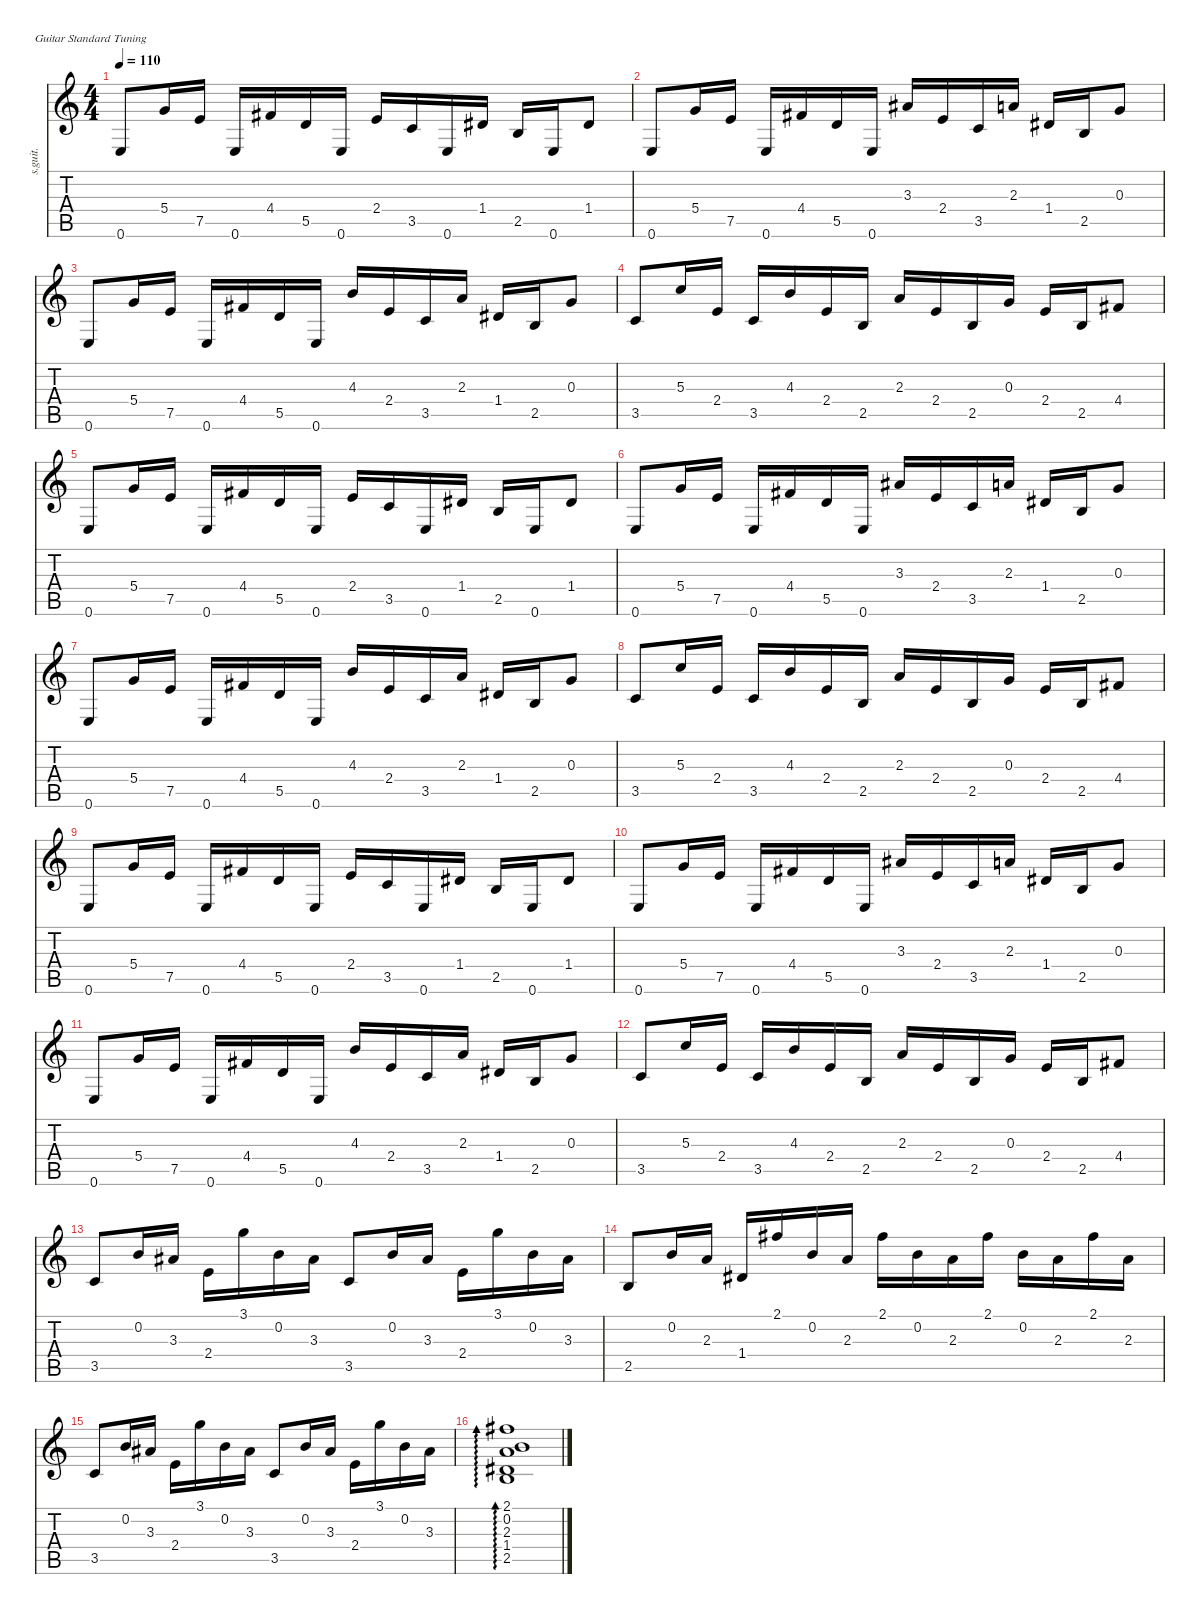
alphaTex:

\defaultSystemsLayout 4
\hideDynamics
\bracketExtendMode nobrackets
\otherSystemsTrackNameOrientation horizontal
\track ("Steel Guitar" "s.guit.") {instrument acousticguitarsteel}
\staff {score tabs}
\tuning (E4 B3 G3 D3 A2 E2)
\ts (4 4)
\tempo 110
\clef g2
\ks c
0.6.8{dy mf} 5.4.16 7.5.16 0.6.16 4.4{acc #}.16 5.5.16 0.6.16 2.4.16 3.5.16 0.6.16 1.4{acc #}.16 2.5.16 0.6.16 1.4{acc #}.8 |
0.6.8 5.4.16 7.5.16 0.6.16 4.4{acc #}.16 5.5.16 0.6.16 3.3{acc #}.16 2.4.16 3.5.16 2.3.16 1.4{acc #}.16 2.5.16 0.3.8 |
0.6.8 5.4.16 7.5.16 0.6.16 4.4{acc #}.16 5.5.16 0.6.16 4.3.16 2.4.16 3.5.16 2.3.16 1.4{acc #}.16 2.5.16 0.3.8 |
3.5.8 5.3.16 2.4.16 3.5.16 4.3.16 2.4.16 2.5.16 2.3.16 2.4.16 2.5.16 0.3.16 2.4.16 2.5.16 4.4{acc #}.8 |
0.6.8 5.4.16 7.5.16 0.6.16 4.4{acc #}.16 5.5.16 0.6.16 2.4.16 3.5.16 0.6.16 1.4{acc #}.16 2.5.16 0.6.16 1.4{acc #}.8 |
0.6.8 5.4.16 7.5.16 0.6.16 4.4{acc #}.16 5.5.16 0.6.16 3.3{acc #}.16 2.4.16 3.5.16 2.3.16 1.4{acc #}.16 2.5.16 0.3.8 |
0.6.8 5.4.16 7.5.16 0.6.16 4.4{acc #}.16 5.5.16 0.6.16 4.3.16 2.4.16 3.5.16 2.3.16 1.4{acc #}.16 2.5.16 0.3.8 |
3.5.8 5.3.16 2.4.16 3.5.16 4.3.16 2.4.16 2.5.16 2.3.16 2.4.16 2.5.16 0.3.16 2.4.16 2.5.16 4.4{acc #}.8 |
0.6.8 5.4.16 7.5.16 0.6.16 4.4{acc #}.16 5.5.16 0.6.16 2.4.16 3.5.16 0.6.16 1.4{acc #}.16 2.5.16 0.6.16 1.4{acc #}.8 |
0.6.8 5.4.16 7.5.16 0.6.16 4.4{acc #}.16 5.5.16 0.6.16 3.3{acc #}.16 2.4.16 3.5.16 2.3.16 1.4{acc #}.16 2.5.16 0.3.8 |
0.6.8 5.4.16 7.5.16 0.6.16 4.4{acc #}.16 5.5.16 0.6.16 4.3.16 2.4.16 3.5.16 2.3.16 1.4{acc #}.16 2.5.16 0.3.8 |
3.5.8 5.3.16 2.4.16 3.5.16 4.3.16 2.4.16 2.5.16 2.3.16 2.4.16 2.5.16 0.3.16 2.4.16 2.5.16 4.4{acc #}.8 |
3.5.8 0.2.16 3.3{acc #}.16 2.4.16 3.1.16 0.2.16 3.3{acc #}.16 3.5.8 0.2.16 3.3{acc #}.16 2.4.16 3.1.16 0.2.16 3.3{acc #}.16 |
2.5.8 0.2.16 2.3.16 1.4{acc #}.16 2.1{acc #}.16 0.2.16 2.3.16 2.1{acc #}.16 0.2.16 2.3.16 2.1{acc #}.16 0.2.16 2.3.16 2.1{acc #}.16 2.3.16 |
3.5.8 0.2.16 3.3{acc #}.16 2.4.16 3.1.16 0.2.16 3.3{acc #}.16 3.5.8 0.2.16 3.3{acc #}.16 2.4.16 3.1.16 0.2.16 3.3{acc #}.16 |
(2.5 1.4{acc #} 2.3 0.2 2.1{acc #}).1{ad 0}
